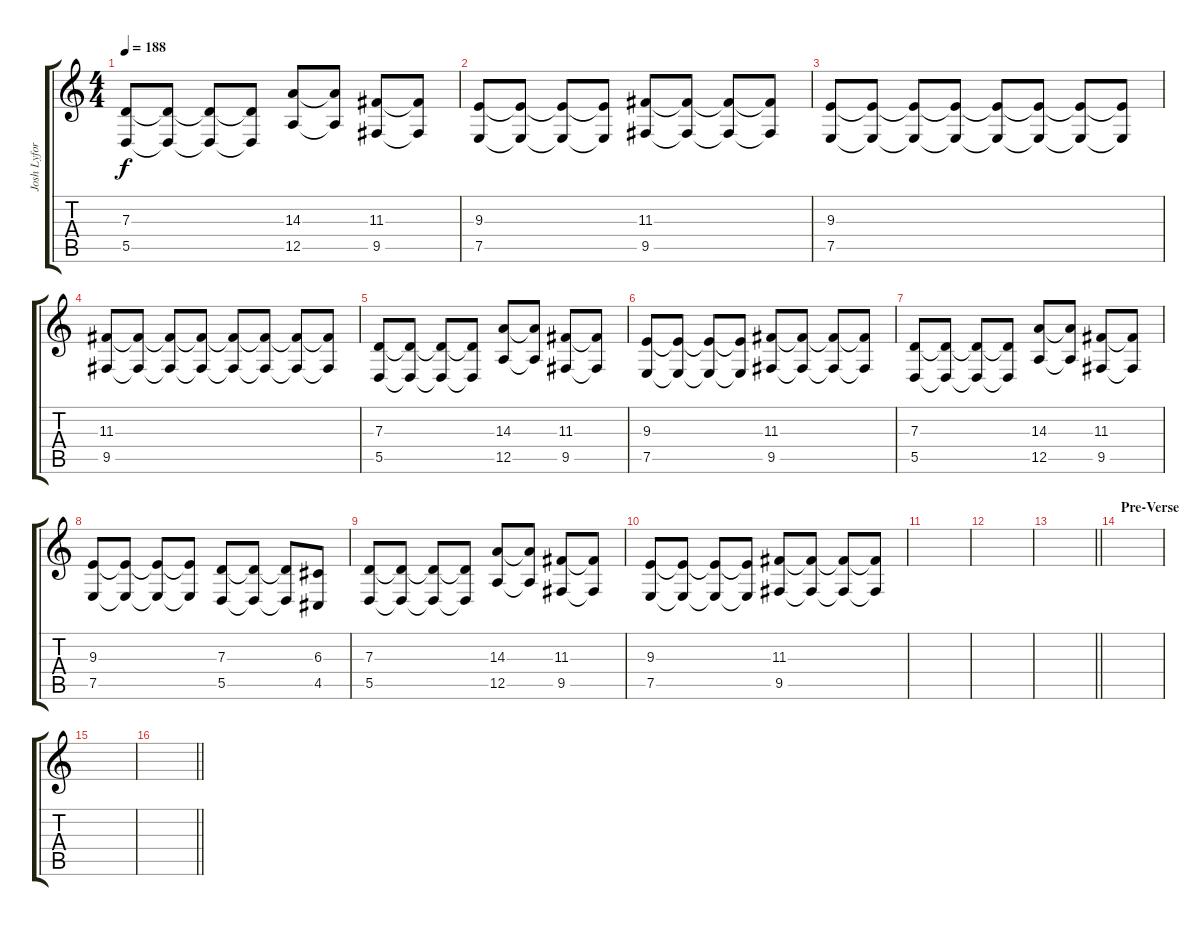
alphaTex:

\track ("Josh Lyford" "Josh Lyfor") {instrument lead1square}
\staff {score tabs}
\tuning (E4 B3 G3 D3 A2 D2) {hide}
\ts (4 4)
\tempo 188
\clef g2
\ks c
(7.3 5.5).8{dy f} (7.3{t} 5.5{t}).8 (7.3{t} 5.5{t}).8 (7.3{t} 5.5{t}).8 (14.3 12.5).8 (14.3{t} 12.5{t}).8 (11.3 9.5).8 (11.3{t} 9.5{t}).8 |
(9.3 7.5).8 (9.3{t} 7.5{t}).8 (9.3{t} 7.5{t}).8 (9.3{t} 7.5{t}).8 (11.3 9.5).8 (11.3{t} 9.5{t}).8 (11.3{t} 9.5{t}).8 (11.3{t} 9.5{t}).8 |
(9.3 7.5).8 (9.3{t} 7.5{t}).8 (9.3{t} 7.5{t}).8 (9.3{t} 7.5{t}).8 (9.3{t} 7.5{t}).8 (9.3{t} 7.5{t}).8 (9.3{t} 7.5{t}).8 (9.3{t} 7.5{t}).8 |
(11.3 9.5).8 (11.3{t} 9.5{t}).8 (11.3{t} 9.5{t}).8 (11.3{t} 9.5{t}).8 (11.3{t} 9.5{t}).8 (11.3{t} 9.5{t}).8 (11.3{t} 9.5{t}).8 (11.3{t} 9.5{t}).8 |
(7.3 5.5).8 (7.3{t} 5.5{t}).8 (7.3{t} 5.5{t}).8 (7.3{t} 5.5{t}).8 (14.3 12.5).8 (14.3{t} 12.5{t}).8 (11.3 9.5).8 (11.3{t} 9.5{t}).8 |
(9.3 7.5).8 (9.3{t} 7.5{t}).8 (9.3{t} 7.5{t}).8 (9.3{t} 7.5{t}).8 (11.3 9.5).8 (11.3{t} 9.5{t}).8 (11.3{t} 9.5{t}).8 (11.3{t} 9.5{t}).8 |
(7.3 5.5).8 (7.3{t} 5.5{t}).8 (7.3{t} 5.5{t}).8 (7.3{t} 5.5{t}).8 (14.3 12.5).8 (14.3{t} 12.5{t}).8 (11.3 9.5).8 (11.3{t} 9.5{t}).8 |
(9.3 7.5).8 (9.3{t} 7.5{t}).8 (9.3{t} 7.5{t}).8 (9.3{t} 7.5{t}).8 (7.3 5.5).8 (7.3{t} 5.5{t}).8 (7.3{t} 5.5{t}).8 (6.3 4.5).8 |
(7.3 5.5).8 (7.3{t} 5.5{t}).8 (7.3{t} 5.5{t}).8 (7.3{t} 5.5{t}).8 (14.3 12.5).8 (14.3{t} 12.5{t}).8 (11.3 9.5).8 (11.3{t} 9.5{t}).8 |
(9.3 7.5).8 (9.3{t} 7.5{t}).8 (9.3{t} 7.5{t}).8 (9.3{t} 7.5{t}).8 (11.3 9.5).8 (11.3{t} 9.5{t}).8 (11.3{t} 9.5{t}).8 (11.3{t} 9.5{t}).8 |
|
|
\barLineRight lightlight
|
\section ("" "Pre-Verse")
|
|
\barLineRight lightlight
